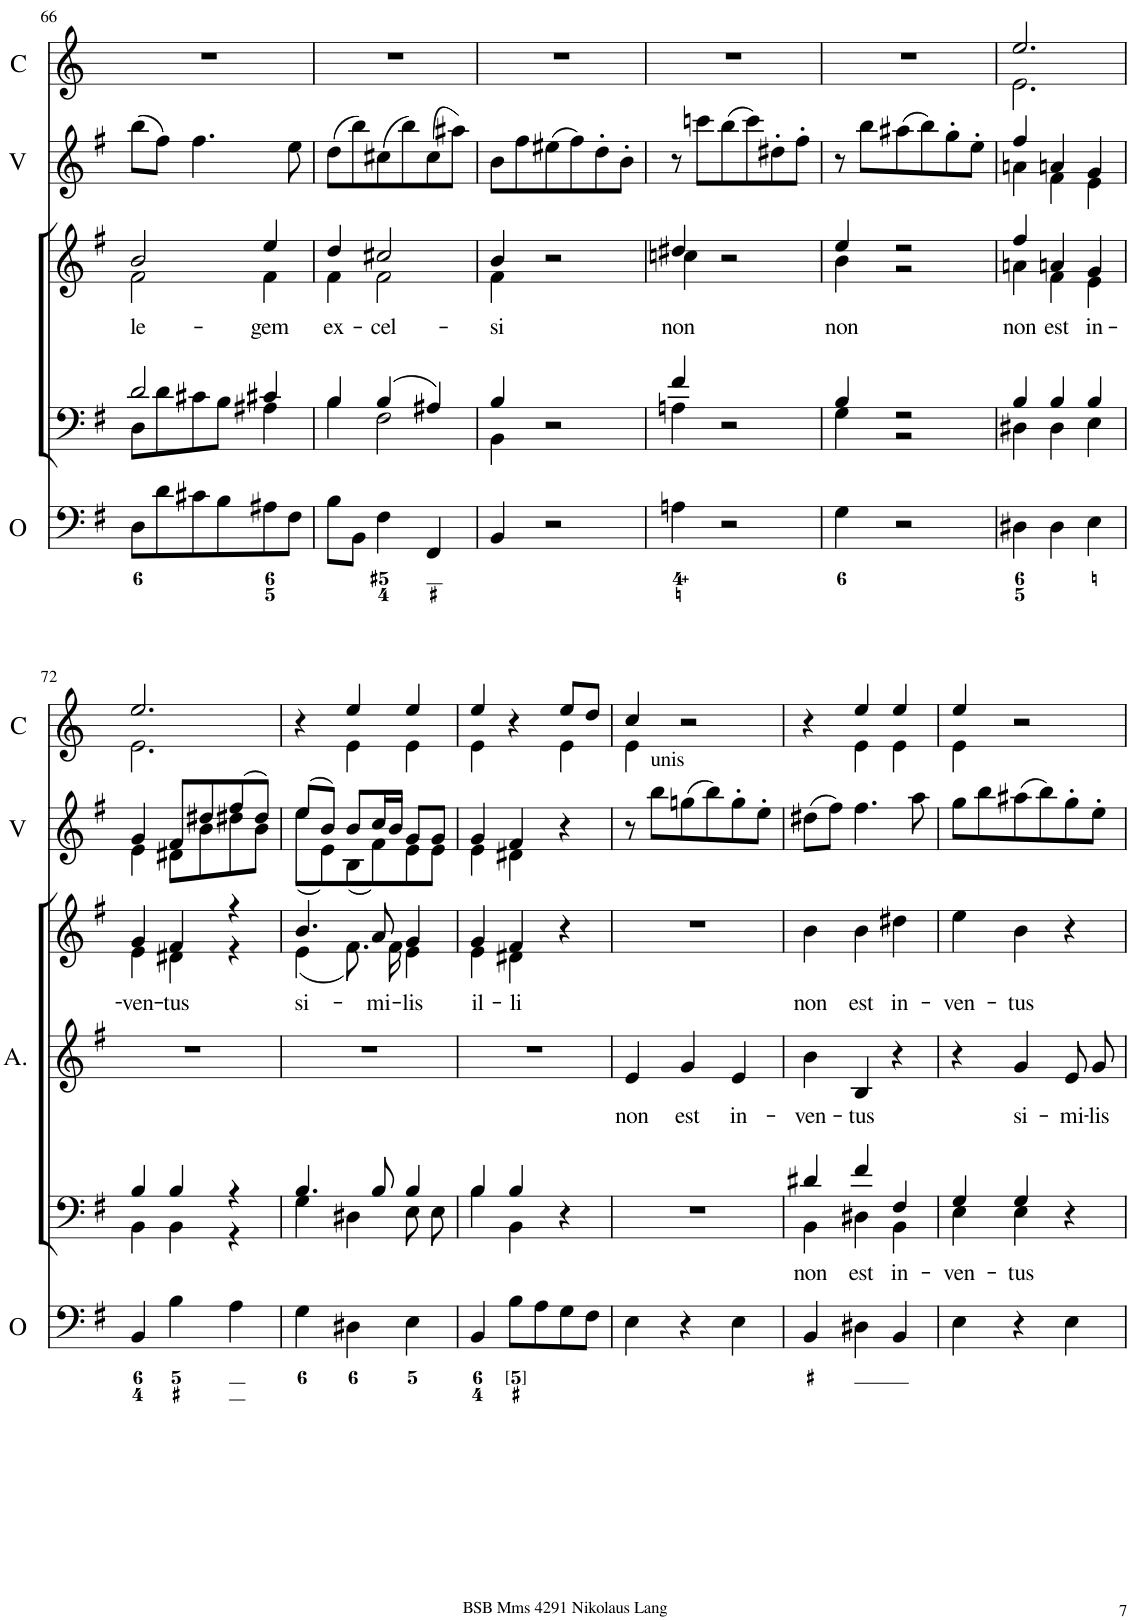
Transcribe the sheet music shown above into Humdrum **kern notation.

**kern	**kern	**kern	**kern	**text	**kern	**text	**kern	**text	**kern	**kern
*part8	*part7	*part6	*part5	*part5	*part4	*part4	*part3	*part3	*part2	*part1
*staff8	*staff7	*staff6	*staff5	*staff5	*staff4	*staff4	*staff3	*staff3	*staff2	*staff1
*I"Violin	*I"Violin	*I"Organo	*I"Voice	*	*I"Alto	*	*I"Voice	*	*I"2 Violini	*I"2 Corni in G
*I'Vln.	*I'Vln.	*I'O	*	*	*I'A.	*	*	*	*I'V	*I'C
!!LO:PB:g=z
*clefG2	*clefG2	*clefF4	*clefF4	*	*clefG2	*	*clefG2	*	*clefG2	*clefG2
*	*	*	*	*	*	*	*	*	*	*Trd3c5
*k[f#]	*k[f#]	*k[f#]	*k[f#]	*	*k[f#]	*	*k[f#]	*	*k[f#]	*k[]
*M3/4	*M3/4	*M3/4	*M3/4	*	*M3/4	*	*M3/4	*	*M3/4	*M3/4
=66	=66	=66	=66	=66	=66	=66	=66	=66	=66	=66
*	*	*	*^	*	*	*	*	*	*	*
!	!	!	!	!	!	!	!	!	!LO:LY:b	!	!
*	*	*	*	*	*	*	*	*^	*	*	*
(8bb\L	(8bb\L	8D\L	2d/	8D\L	.	2.r	.	2b/	2f#\	le-	(8bb\L	2.r
8ff#\J)	8ff#\J)	8d\	.	8d\	.	.	.	.	.	.	8ff#\J)	.
4.ff#	4.ff#	8c#X\	.	8c#X\	.	.	.	.	.	.	4.ff#\	.
.	.	8B\	.	8B\J	.	.	.	.	.	.	.	.
!	!	!	!	!	!	!	!	!	!	!LO:LY:b	!	!
.	.	8A#X\	4c#X/	4A#X\	.	.	.	4ee/	4f#\	-gem	.	.
8ee	8ee	8F#\J	.	.	.	.	.	.	.	.	8ee\	.
=67	=67	=67	=67	=67	=67	=67	=67	=67	=67	=67	=67	=67
!	!	!	!	!	!	!	!	!	!	!LO:LY:b	!	!
(8dd\L	(8dd\L	8B\L	4B/	4B\	.	2.r	.	4dd/	4f#\	ex-	(8dd\L	2.r
8bb\J)	8bb\J)	8BB\J	.	.	.	.	.	.	.	.	8bb\)	.
!	!	!	!	!	!	!	!	!	!	!LO:LY:b	!	!
(8cc#X\L	(8cc#X\L	4F#\	(4B/	2F#\	.	.	.	2cc#X/	2f#\	-cel-	(8cc#X\	.
8bb\J)	8bb\J)	.	.	.	.	.	.	.	.	.	8bb\)	.
(8cc#\L	(8cc#\L	4FF#/	4A#X/)	.	.	.	.	.	.	.	(8cc#\	.
8aa#X\J)	8aa#X\J)	.	.	.	.	.	.	.	.	.	8aa#X\J)	.
=68	=68	=68	=68	=68	=68	=68	=68	=68	=68	=68	=68	=68
!	!	!	!	!	!	!	!	!	!	!LO:LY:b	!	!
8b\L	8b\L	4BB/	4B/	4BB\	.	2.r	.	4b/	4f#\	-si	8b\L	2.r
8ff#\J	8ff#\J	.	.	.	.	.	.	.	.	.	8ff#\	.
(8ee#X\L	(8ee#X\L	2r	2r	2ryy	.	.	.	2r	2ryy	.	(8ee#X\	.
8ff#\J)	8ff#\J)	.	.	.	.	.	.	.	.	.	8ff#\)	.
8dd'\L	8dd'\L	.	.	.	.	.	.	.	.	.	8dd'\	.
8b'\J	8b'\J	.	.	.	.	.	.	.	.	.	8b'\J	.
=69	=69	=69	=69	=69	=69	=69	=69	=69	=69	=69	=69	=69
!	!	!	!	!	!	!	!	!	!	!LO:LY:b	!	!
8r	8r	4An\	4f#/	4An\	.	2.r	.	4dd#X/	4ccn\	non	8r	2.r
8cccn	8cccn	.	.	.	.	.	.	.	.	.	8cccn\L	.
(8bb\L	(8bb\L	2r	2r	2ryy	.	.	.	2r	2ryy	.	(8bb\	.
8ccc\J)	8ccc\J)	.	.	.	.	.	.	.	.	.	8ccc\)	.
8dd#X'\L	8dd#X'\L	.	.	.	.	.	.	.	.	.	8dd#X'\	.
8ff#'\J	8ff#'\J	.	.	.	.	.	.	.	.	.	8ff#'\J	.
=70	=70	=70	=70	=70	=70	=70	=70	=70	=70	=70	=70	=70
!	!	!	!	!	!	!	!	!	!	!LO:LY:b	!	!
8r	8r	4G\	4B/	4G\	.	2.r	.	4ee/	4b\	non	8r	2.r
8bb	8bb	.	.	.	.	.	.	.	.	.	8bb\L	.
(8aa#X\L	(8aa#X\L	2r	2r	2r	.	.	.	2r	2r	.	(8aa#X\	.
8bb\J)	8bb\J)	.	.	.	.	.	.	.	.	.	8bb\)	.
8gg'\L	8gg'\L	.	.	.	.	.	.	.	.	.	8gg'\	.
8ee'\J	8ee'\J	.	.	.	.	.	.	.	.	.	8ee'\J	.
=71	=71	=71	=71	=71	=71	=71	=71	=71	=71	=71	=71	=71
!	!	!	!	!	!	!	!	!	!	!LO:LY:b	!	!
*	*	*	*	*	*	*	*	*	*	*	*^	*^
4an	4ff#	4D#X\	4B/	4D#X\	.	2.r	.	4ff#/	4an\	non	4ff#/	4an\	2.ee/	2.e\
!	!	!	!	!	!	!	!	!	!	!LO:LY:b	!	!	!	!
4f#	4an	4D#\	4B/	4D#\	.	.	.	4an/	4f#\	est	4an/	4f#\	.	.
!	!	!	!	!	!	!	!	!	!	!LO:LY:b	!	!	!	!
4e	4g	4E\	4B/	4E\	.	.	.	4g/	4e\	in-	4g/	4e\	.	.
!!LO:LB:g=z	!!
=72	=72	=72	=72	=72	=72	=72	=72	=72	=72	=72	=72	=72	=72	=72
!	!	!	!	!	!	!	!	!	!	!LO:LY:b	!	!	!	!
4e	4g	4BB/	4B/	4BB\	.	2.r	.	4g/	4e\	-ven-	4g/	4e\	2.ee/	2.e\
!	!	!	!	!	!	!	!	!	!	!LO:LY:b	!	!	!	!
8d#X/L	8f#/L	4B\	4B/	4BB\	.	.	.	4f#/	4d#X\	-tus	8f#/L	8d#X\L	.	.
8b/J	8dd#X/J	.	.	.	.	.	.	.	.	.	8dd#X/	8b\	.	.
8dd#X\L	8ff#\L	4A\	4r	4r	.	.	.	4r	4r	.	(8ff#/	8dd#X\	.	.
8b\J	8dd#\J	.	.	.	.	.	.	.	.	.	8dd#/J)	8b\J	.	.
=73	=73	=73	=73	=73	=73	=73	=73	=73	=73	=73	=73	=73	=73	=73
!	!	!	!	!	!	!	!	!	!	!LO:LY:b	!	!	!	!
8ee/L	8ee\L	4G\	4.B/	4G\	.	2.r	.	4.b/	(4e\	si-	(8ee/L	(8ee\L	4r	4ryy
8e/J	8b\J	.	.	.	.	.	.	.	.	.	8b/J)	8e\)	.	.
8B/L	8b\L	4D#X\	.	4D#X\	.	.	.	.	8.f#\L)	.	8b/L	(8B\	4ee/	4e\
!	!	!	!	!	!	!	!	!	!	!LO:LY:b	!	!	!	!
8f#/J	16cc\L	.	8B/	.	.	.	.	8a/	.	-mi-	16cc/L	8f#\)	.	.
.	16b\JJ	.	.	.	.	.	.	.	16f#\Jk	.	16b/JJ	.	.	.
!	!	!	!	!	!	!	!	!	!	!LO:LY:b	!	!	!	!
8e/L	8g/L	4E\	4B/	8E\	.	.	.	4g/	4e\	-lis	8g/L	8e\	4ee/	4e\
8e/J	8g/J	.	.	8E\	.	.	.	.	.	.	8g/J	8e\J	.	.
=74	=74	=74	=74	=74	=74	=74	=74	=74	=74	=74	=74	=74	=74	=74
!	!	!	!	!	!	!	!	!	!	!LO:LY:b	!	!	!	!
4e	4g	4BB/	4B/	4B\	.	2.r	.	4g/	4e\	il-	4g/	4e\	4ee/	4e\
!	!	!	!	!	!	!	!	!	!	!LO:LY:b	!	!	!	!
4d#X	4f#	8B\L	4B/	4BB\	.	.	.	4f#/	4d#X\	-li	4f#/	4d#X\	4r	4ryy
.	.	8A\	.	.	.	.	.	.	.	.	.	.	.	.
4r	4r	8G\	4r	4ryy	.	.	.	4r	4ryy	.	4r	4ryy	8ee/L	4e\
.	.	8F#\J	.	.	.	.	.	.	.	.	.	.	8dd/J	.
*	*	*	*	*	*	*	*	*v	*v	*	*	*	*	*
*	*	*	*v	*v	*	*	*	*	*	*v	*v	*	*
=75	=75	=75	=75	=75	=75	=75	=75	=75	=75	=75	=75
!	!	!	!	!	!	!LO:LY:b	!	!	!	!	!
8r	8r	4E\	2.r	.	4e/	non	2.r	.	8r	4cc/	4e\
!	!	!	!	!	!	!	!	!	!LO:TX:a:t=unis	!	!
!	!LO:TX:a:t=unis	!	!	!	!	!	!	!	!	!	!
!LO:TX:a:t=unis	!	!	!	!	!	!	!	!	!	!	!
8bb	8bb	.	.	.	.	.	.	.	8bb\L	.	.
!	!	!	!	!	!	!LO:LY:b	!	!	!	!	!
(8ggn\L	(8ggn\L	4r	.	.	4g/	est	.	.	(8ggn\	2r	2ryy
8bb\J)	8bb\J)	.	.	.	.	.	.	.	8bb\)	.	.
!	!	!	!	!	!	!LO:LY:b	!	!	!	!	!
8gg'\L	8gg'\L	4E\	.	.	4e/	in-	.	.	8gg'\	.	.
8ee'\J	8ee'\J	.	.	.	.	.	.	.	8ee'\J	.	.
=76	=76	=76	=76	=76	=76	=76	=76	=76	=76	=76	=76
*	*	*	*^	*	*	*	*	*	*	*	*
!	!	!	!	!	!LO:LY:b	!	!LO:LY:b	!	!LO:LY:b	!	!	!
(8dd#X\L	(8dd#X\L	4BB/	4d#X/	4BB\	non	4b\	-ven-	4b\	non	(8dd#X\L	4r	4ryy
8ff#\J)	8ff#\J)	.	.	.	.	.	.	.	.	8ff#\J)	.	.
!	!	!	!	!	!LO:LY:b	!	!LO:LY:b	!	!LO:LY:b	!	!	!
4.ff#	4.ff#	4D#X\	4f#/	4D#X\	est	4B/	-tus	4b\	est	4.ff#\	4ee/	4e\
!	!	!	!	!	!LO:LY:b	!	!	!	!LO:LY:b	!	!	!
.	.	4BB/	4F#/	4BB\	in-	4r	.	4dd#X\	in-	.	4ee/	4e\
8aa	8aa	.	.	.	.	.	.	.	.	8aa\	.	.
=77	=77	=77	=77	=77	=77	=77	=77	=77	=77	=77	=77	=77
!	!	!	!	!	!LO:LY:b	!	!	!	!LO:LY:b	!	!	!
8gg\L	8gg\L	4E\	4G/	4E\	-ven-	4r	.	4ee\	-ven-	8gg\L	4ee/	4e\
8bb\J	8bb\J	.	.	.	.	.	.	.	.	8bb\	.	.
!	!	!	!	!	!LO:LY:b	!	!LO:LY:b	!	!LO:LY:b	!	!	!
(8aa#X\L	(8aa#X\L	4r	4G/	4E\	-tus	4g/	si-	4b\	-tus	(8aa#X\	2r	2ryy
8bb\J)	8bb\J)	.	.	.	.	.	.	.	.	8bb\)	.	.
!	!	!	!	!	!	!	!LO:LY:b	!	!	!	!	!
8gg'\L	8gg'\L	4E\	4r	4ryy	.	8e/L	-mi-	4r	.	8gg'\	.	.
!	!	!	!	!	!	!	!LO:LY:b	!	!	!	!	!
8ee'\J	8ee'\J	.	.	.	.	8g/J	-lis	.	.	8ee'\J	.	.
*	*	*	*v	*v	*	*	*	*	*	*	*v	*v
=	=	=	=	=	=	=	=	=	=	=
*-	*-	*-	*-	*-	*-	*-	*-	*-	*-	*-
